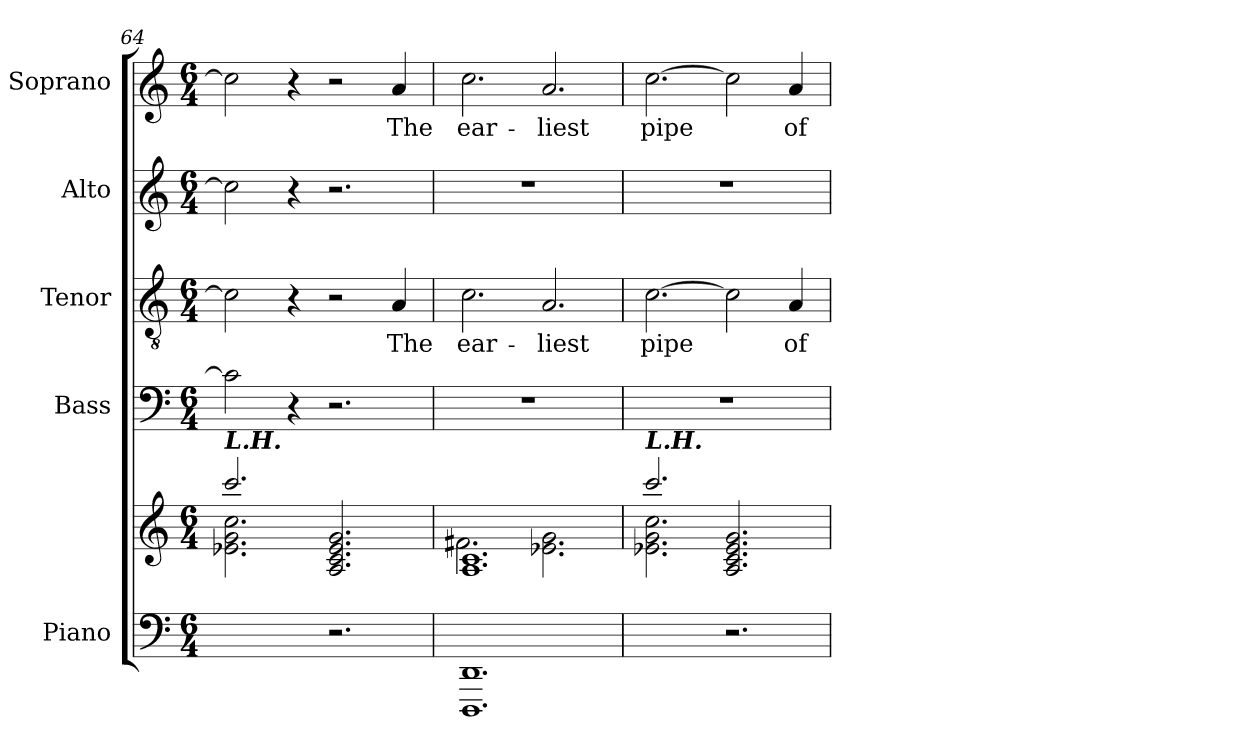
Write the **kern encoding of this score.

**kern	**kern	**kern	**kern	**text	**kern	**kern	**text
*part5	*part5	*part4	*part3	*part3	*part2	*part1	*part1
*staff6	*staff5	*staff4	*staff3	*staff3	*staff2	*staff1	*staff1
*I"Piano	*	*I"Bass	*I"Tenor	*	*I"Alto	*I"Soprano	*
*	*	*I'B	*I'T	*	*I'A	*I'S	*
*clefF4	*clefG2	*clefF4	*clefGv2	*	*clefG2	*clefG2	*
*k[]	*k[]	*k[]	*k[]	*	*k[]	*k[]	*
*C:	*C:	*C:	*C:	*	*C:	*C:	*
*M6/4	*M6/4	*M6/4	*M6/4	*	*M6/4	*M6/4	*
=64	=64	=64	=64	=64	=64	=64	=64
*	*^	*	*	*	*	*	*
!	!LO:TX:a:Bi:t=L.H.	!	!	!	!	!	!	!
2.ryy	2.ccc/	2.e-X\ 2.g\ 2.cc\	2c]	2c]	.	2cc]	2cc]	.
.	.	.	4r	4r	.	4r	4r	.
2.r	2.ryy	2.A 2.c 2.e- 2.g	2.r	2r	.	2.r	2r	.
!	!	!	!	!	!LO:LY:b	!	!	!LO:LY:b
.	.	.	.	4A	The	.	4a	The
=65	=65	=65	=65	=65	=65	=65	=65	=65
!	!	!	!LO:N:vis=1	!	!LO:LY:b	!LO:N:vis=1	!	!LO:LY:b
1.DDD 1.DD	1.A 1.c	2.f#X	1.r	2.c	ear-	1.r	2.cc	ear-
!	!	!	!	!	!LO:LY:b	!	!	!LO:LY:b
.	.	2.e-X 2.g	.	2.A	-liest	.	2.a	-liest
=66	=66	=66	=66	=66	=66	=66	=66	=66
!	!LO:TX:a:Bi:t=L.H.	!	!	!	!	!	!	!
!	!	!	!LO:N:vis=1	!	!LO:LY:b	!LO:N:vis=1	!	!LO:LY:b
2.ryy	2.ccc/	2.e-X\ 2.g\ 2.cc\	1.r	[2.c	pipe	1.r	[2.cc	pipe
2.r	2.ryy	2.A 2.c 2.e- 2.g	.	2c]	.	.	2cc]	.
!	!	!	!	!	!LO:LY:b	!	!	!LO:LY:b
.	.	.	.	4A	of	.	4a	of
*	*v	*v	*	*	*	*	*	*
=	=	=	=	=	=	=	=
*-	*-	*-	*-	*-	*-	*-	*-
